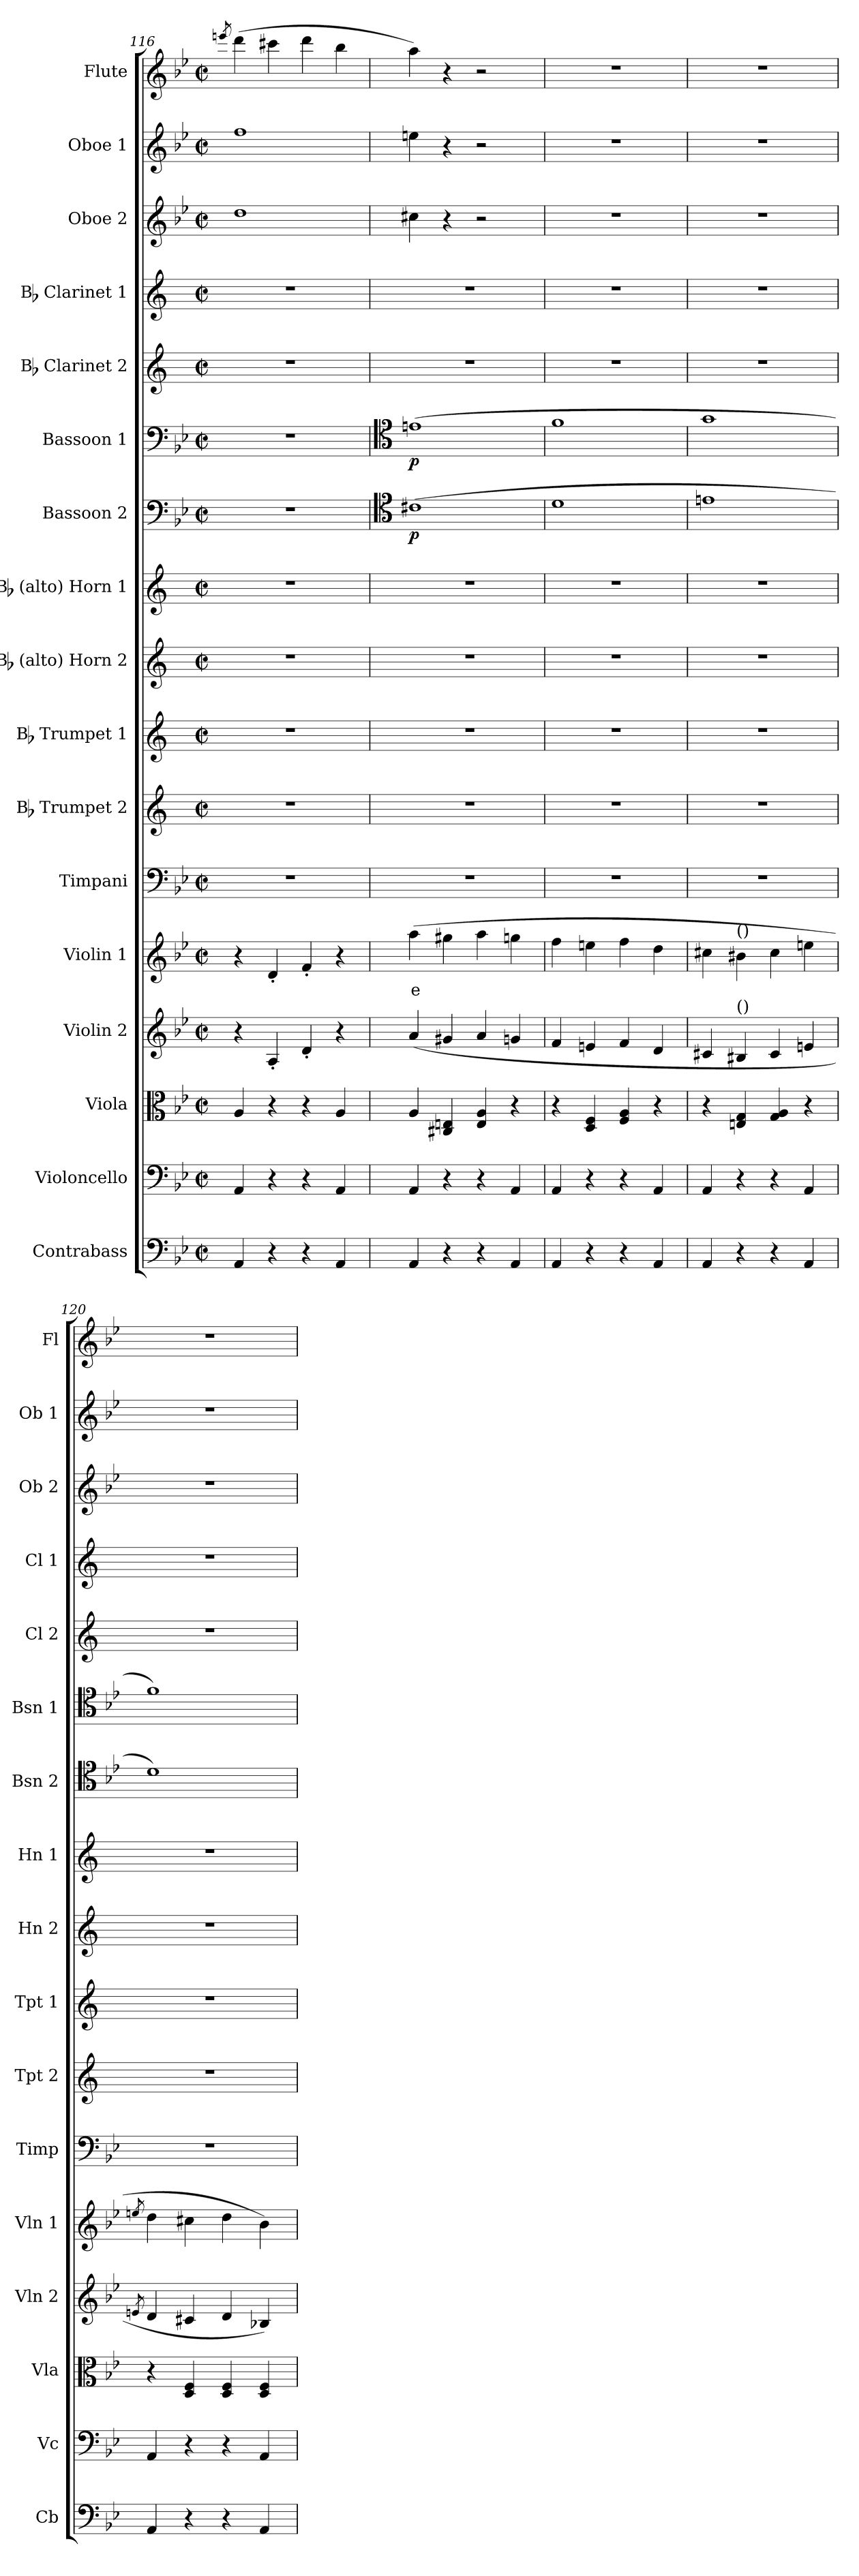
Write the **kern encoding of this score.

**kern	**kern	**kern	**kern	**kern	**text	**kern	**kern	**kern	**kern	**kern	**kern	**dynam	**kern	**dynam	**kern	**kern	**kern	**kern	**kern
*part17	*part16	*part15	*part14	*part13	*part13	*part12	*part11	*part10	*part9	*part8	*part7	*part7	*part6	*part6	*part5	*part4	*part3	*part2	*part1
*staff17	*staff16	*staff15	*staff14	*staff13	*staff13	*staff12	*staff11	*staff10	*staff9	*staff8	*staff7	*staff7	*staff6	*staff6	*staff5	*staff4	*staff3	*staff2	*staff1
*I"Contrabass	*I"Violoncello	*I"Viola	*I"Violin 2	*I"Violin 1	*	*I"Timpani	*I"Bb Trumpet 2	*I"Bb Trumpet 1	*I"Bb (alto) Horn 2	*I"Bb (alto) Horn 1	*I"Bassoon 2	*	*I"Bassoon 1	*	*I"Bb Clarinet 2	*I"Bb Clarinet 1	*I"Oboe 2	*I"Oboe 1	*I"Flute
*I'Cb	*I'Vc	*I'Vla	*I'Vln 2	*I'Vln 1	*	*I'Timp	*I'Tpt 2	*I'Tpt 1	*I'Hn 2	*I'Hn 1	*I'Bsn 2	*	*I'Bsn 1	*	*I'Cl 2	*I'Cl 1	*I'Ob 2	*I'Ob 1	*I'Fl
*clefF4	*clefF4	*clefC3	*clefG2	*clefG2	*	*clefF4	*clefG2	*clefG2	*clefG2	*clefG2	*clefF4	*	*clefF4	*	*clefG2	*clefG2	*clefG2	*clefG2	*clefG2
*ITrd7c12	*	*	*	*	*	*	*ITrd1c2	*ITrd1c2	*ITrd1c2	*ITrd1c2	*	*	*	*	*ITrd1c2	*ITrd1c2	*	*	*
*k[b-e-]	*k[b-e-]	*k[b-e-]	*k[b-e-]	*k[b-e-]	*	*k[b-e-]	*k[b-e-]	*k[b-e-]	*k[b-e-]	*k[b-e-]	*k[b-e-]	*	*k[b-e-]	*	*k[b-e-]	*k[b-e-]	*k[b-e-]	*k[b-e-]	*k[b-e-]
*M2/2	*M2/2	*M2/2	*M2/2	*M2/2	*	*M2/2	*M2/2	*M2/2	*M2/2	*M2/2	*M2/2	*	*M2/2	*	*M2/2	*M2/2	*M2/2	*M2/2	*M2/2
*met(c|)	*met(c|)	*met(c|)	*met(c|)	*met(c|)	*	*met(c|)	*met(c|)	*met(c|)	*met(c|)	*met(c|)	*met(c|)	*	*met(c|)	*	*met(c|)	*met(c|)	*met(c|)	*met(c|)	*met(c|)
=116	=116	=116	=116	=116	=116	=116	=116	=116	=116	=116	=116	=116	=116	=116	=116	=116	=116	=116	=116
.	.	.	.	.	.	.	.	.	.	.	.	.	.	.	.	.	.	.	8qeeen/
4AAA/	4AA/	4A/	4r	4r	.	1r	1r	1r	1r	1r	1r	.	1r	.	1r	1r	1dd	1ff	(4ddd\
4r	4r	4r	4A'/	4d'/	.	.	.	.	.	.	.	.	.	.	.	.	.	.	4ccc#X\
4r	4r	4r	4d'/	4f'/	.	.	.	.	.	.	.	.	.	.	.	.	.	.	4ddd\
4AAA/	4AA/	4A/	4r	4r	.	.	.	.	.	.	.	.	.	.	.	.	.	.	4bb-\
!!LO:PB:g=z
=117	=117	=117	=117	=117	=117	=117	=117	=117	=117	=117	=117	=117	=117	=117	=117	=117	=117	=117	=117
*	*	*	*	*	*	*	*	*	*	*	*clefC4	*	*clefC4	*	*	*	*	*	*
!	!	!	!	!	!LO:LY:b:color=#FF0000	!	!	!	!	!	!	!LO:DY:b	!	!LO:DY:b	!	!	!	!	!
4AAA/	4AA/	4A/	(4a/	(4aa\	e	1r	1r	1r	1r	1r	(1c#X	p	(1en	p	1r	1r	4cc#X\	4een\	4aa\)
4r	4r	4C#X/ 4En/	4g#X/	4gg#X\	.	.	.	.	.	.	.	.	.	.	.	.	4r	4r	4r
4r	4r	4E/ 4A/	4a/	4aa\	.	.	.	.	.	.	.	.	.	.	.	.	2r	2r	2r
4AAA/	4AA/	4r	4gn/	4ggn\	.	.	.	.	.	.	.	.	.	.	.	.	.	.	.
=118	=118	=118	=118	=118	=118	=118	=118	=118	=118	=118	=118	=118	=118	=118	=118	=118	=118	=118	=118
4AAA/	4AA/	4r	4f/	4ff\	.	1r	1r	1r	1r	1r	1d	.	1f	.	1r	1r	1r	1r	1r
4r	4r	4D/ 4F/	4en/	4een\	.	.	.	.	.	.	.	.	.	.	.	.	.	.	.
4r	4r	4F/ 4A/	4f/	4ff\	.	.	.	.	.	.	.	.	.	.	.	.	.	.	.
4AAA/	4AA/	4r	4d/	4dd\	.	.	.	.	.	.	.	.	.	.	.	.	.	.	.
=119	=119	=119	=119	=119	=119	=119	=119	=119	=119	=119	=119	=119	=119	=119	=119	=119	=119	=119	=119
4AAA/	4AA/	4r	4c#X/	4cc#X\	.	1r	1r	1r	1r	1r	1en	.	1g	.	1r	1r	1r	1r	1r
!	!	!	!	!LO:TX:a:t=()	!	!	!	!	!	!	!	!	!	!	!	!	!	!	!
!	!	!	!LO:TX:a:t=()	!	!	!	!	!	!	!	!	!	!	!	!	!	!	!	!
4r	4r	4En/ 4G/	4B#X/	4b#X\	.	.	.	.	.	.	.	.	.	.	.	.	.	.	.
4r	4r	4G/ 4A/	4c#/	4cc#\	.	.	.	.	.	.	.	.	.	.	.	.	.	.	.
4AAA/	4AA/	4r	4en/	4een\	.	.	.	.	.	.	.	.	.	.	.	.	.	.	.
=120	=120	=120	=120	=120	=120	=120	=120	=120	=120	=120	=120	=120	=120	=120	=120	=120	=120	=120	=120
.	.	.	8qen/	8qeen/	.	.	.	.	.	.	.	.	.	.	.	.	.	.	.
4AAA/	4AA/	4r	4d/	4dd\	.	1r	1r	1r	1r	1r	1d)	.	1f)	.	1r	1r	1r	1r	1r
4r	4r	4D/ 4F/	4c#X/	4cc#X\	.	.	.	.	.	.	.	.	.	.	.	.	.	.	.
4r	4r	4D/ 4F/	4d/	4dd\	.	.	.	.	.	.	.	.	.	.	.	.	.	.	.
4AAA/	4AA/	4D/ 4F/	4B-X/)	4b-\)	.	.	.	.	.	.	.	.	.	.	.	.	.	.	.
=	=	=	=	=	=	=	=	=	=	=	=	=	=	=	=	=	=	=	=
*-	*-	*-	*-	*-	*-	*-	*-	*-	*-	*-	*-	*-	*-	*-	*-	*-	*-	*-	*-
